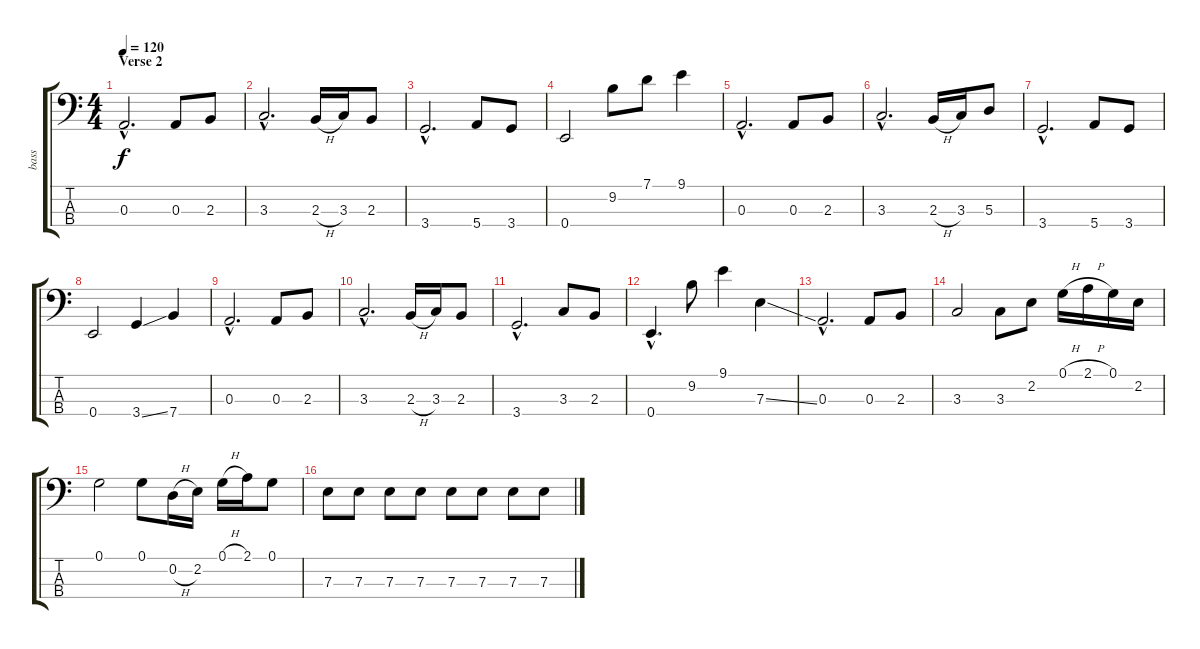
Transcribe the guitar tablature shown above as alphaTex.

\track ("bass" "bass") {instrument electricbassfinger}
\staff {score tabs}
\tuning (G2 D2 A1 E1) {hide}
\ts (4 4)
\section ("" "Verse 2")
\tempo 120
\clef f4
\ks c
0.3{hac}.2{d dy f} 0.3.8 2.3.8 |
3.3{hac}.2{d} 2.3{h}.16 3.3.16 2.3.8 |
3.4{hac}.2{d} 5.4.8 3.4.8 |
0.4.2 9.2.8 7.1.8 9.1.4 |
0.3{hac}.2{d} 0.3.8 2.3.8 |
3.3{hac}.2{d} 2.3{h}.16 3.3.16 5.3.8 |
3.4{hac}.2{d} 5.4.8 3.4.8 |
0.4.2 3.4{ss}.4 7.4.4 |
0.3{hac}.2{d} 0.3.8 2.3.8 |
3.3{hac}.2{d} 2.3{h}.16 3.3.16 2.3.8 |
3.4{hac}.2{d} 3.3.8 2.3.8 |
0.4{hac}.4{d} 9.2.8 9.1.4 7.3{ss}.4 |
0.3{hac}.2{d} 0.3.8 2.3.8 |
3.3.2 3.3.8 2.2.8 0.1{h}.16 2.1{h}.16 0.1.16 2.2.16 |
0.1.2 0.1.8 0.2{h}.16 2.2.16 0.1{h}.16 2.1.16 0.1.8 |
7.3.8 7.3.8 7.3.8 7.3.8 7.3.8 7.3.8 7.3.8 7.3.8
